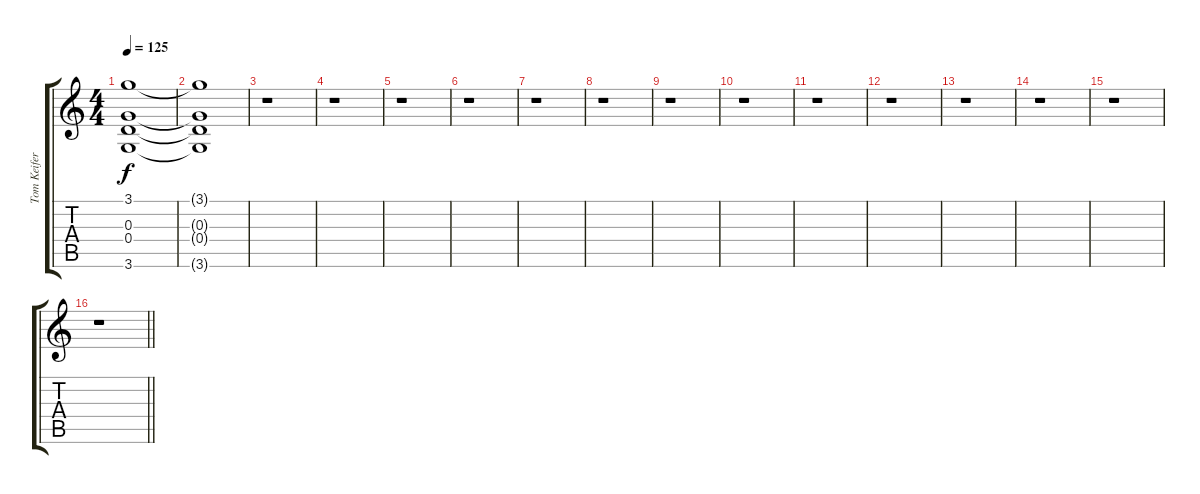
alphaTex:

\track ("Tom Keifer - Lead Guitar" "Tom Keifer") {instrument distortionguitar}
\staff {score tabs}
\tuning (E4 B3 G3 D3 A2 E2) {hide}
\ts (4 4)
\tempo 125
\clef g2
\ks c
(3.1 0.3 0.4 3.6).1{dy f} |
(3.1{t} 0.3{t} 0.4{t} 3.6{t}).1{volume 0} |
r.1{volume 16} |
r.1 |
r.1 |
r.1 |
r.1 |
r.1 |
r.1 |
r.1 |
r.1 |
r.1 |
r.1 |
r.1 |
r.1 |
\barLineRight lightlight
r.1
